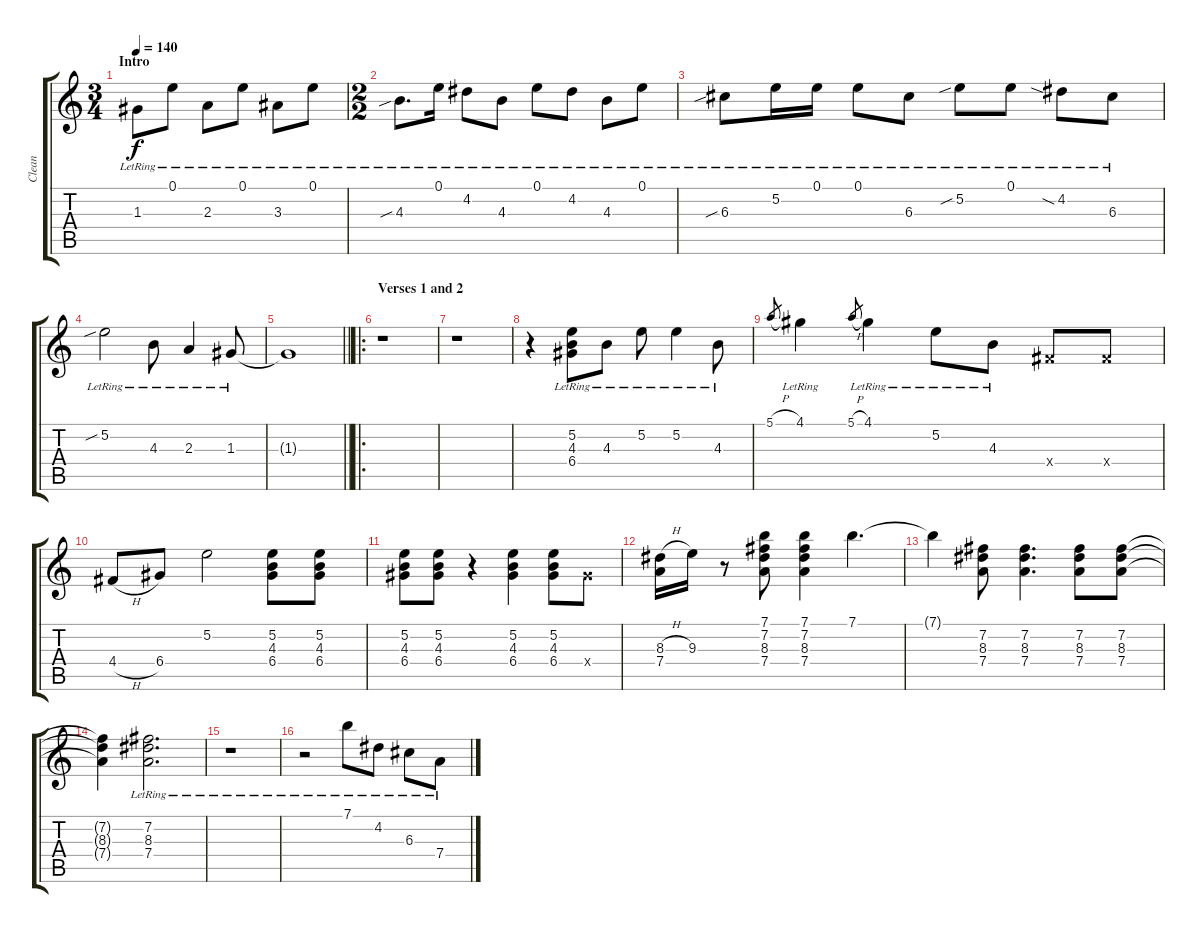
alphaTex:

\track ("Clean" "Clean") {instrument electricguitarclean}
\staff {score tabs}
\tuning (E4 B3 G3 D3 A2 E2) {hide}
\ts (3 4)
\section ("" "Intro")
\tempo 140
\clef g2
\ks c
1.3{lr}.8{dy f instrument electricguitarclean} 0.1{lr}.8 2.3{lr}.8 0.1{lr}.8 3.3{lr}.8 0.1{lr}.8 |
\ts (2 2)
4.3{sib lr}.8{d} 0.1{lr}.16 4.2{lr}.8 4.3{lr}.8 0.1{lr}.8 4.2{lr}.8 4.3{lr}.8 0.1{lr}.8 |
6.3{sib lr}.8 5.2{lr}.16 0.1{lr}.16 0.1{lr}.8 6.3{lr}.8 5.2{sib lr}.8 0.1{lr}.8 4.2{sia lr}.8 6.3{lr}.8 |
5.2{sib lr}.2 4.3{lr}.8 2.3{lr}.4 1.3{lr}.8 |
\barLineRight lightlight
1.3{t}.1 |
\ro
\section ("" "Verses 1 and 2")
r.1 |
r.1 |
r.4 (5.2{lr} 4.3{lr} 6.4{lr}).8 4.3{lr}.8 5.2{lr}.8 5.2{lr}.4 4.3{lr}.8 |
5.1{h}.8{gr} 4.1{lr}.4 5.1{h}.8{gr} 4.1{lr}.4 5.2{lr}.8 4.3{lr}.8 4.4{x}.8 4.4{x}.8 |
4.4{h}.8 6.4.8 5.2.2 (5.2 4.3 6.4).8 (5.2 4.3 6.4).8 |
(5.2 4.3 6.4).8 (5.2 4.3 6.4).8 r.4 (5.2 4.3 6.4).4 (5.2 4.3 6.4).8 6.4{x}.8 |
(8.3{h} 7.4).16 9.3.16 r.8 (7.1 7.2 8.3 7.4).8 (7.1 7.2 8.3 7.4).4 7.1.4{d} |
7.1{t}.4 (7.2 8.3 7.4).8 (7.2 8.3 7.4).4{d} (7.2 8.3 7.4).8 (7.2 8.3 7.4).8 |
(7.2{t} 8.3{t} 7.4{t}).4 (7.2{lr} 8.3{lr} 7.4{lr}).2{d} |
r.1 |
r.2 7.1{lr}.8 4.2{lr}.8 6.3{lr}.8 7.4{lr}.8
